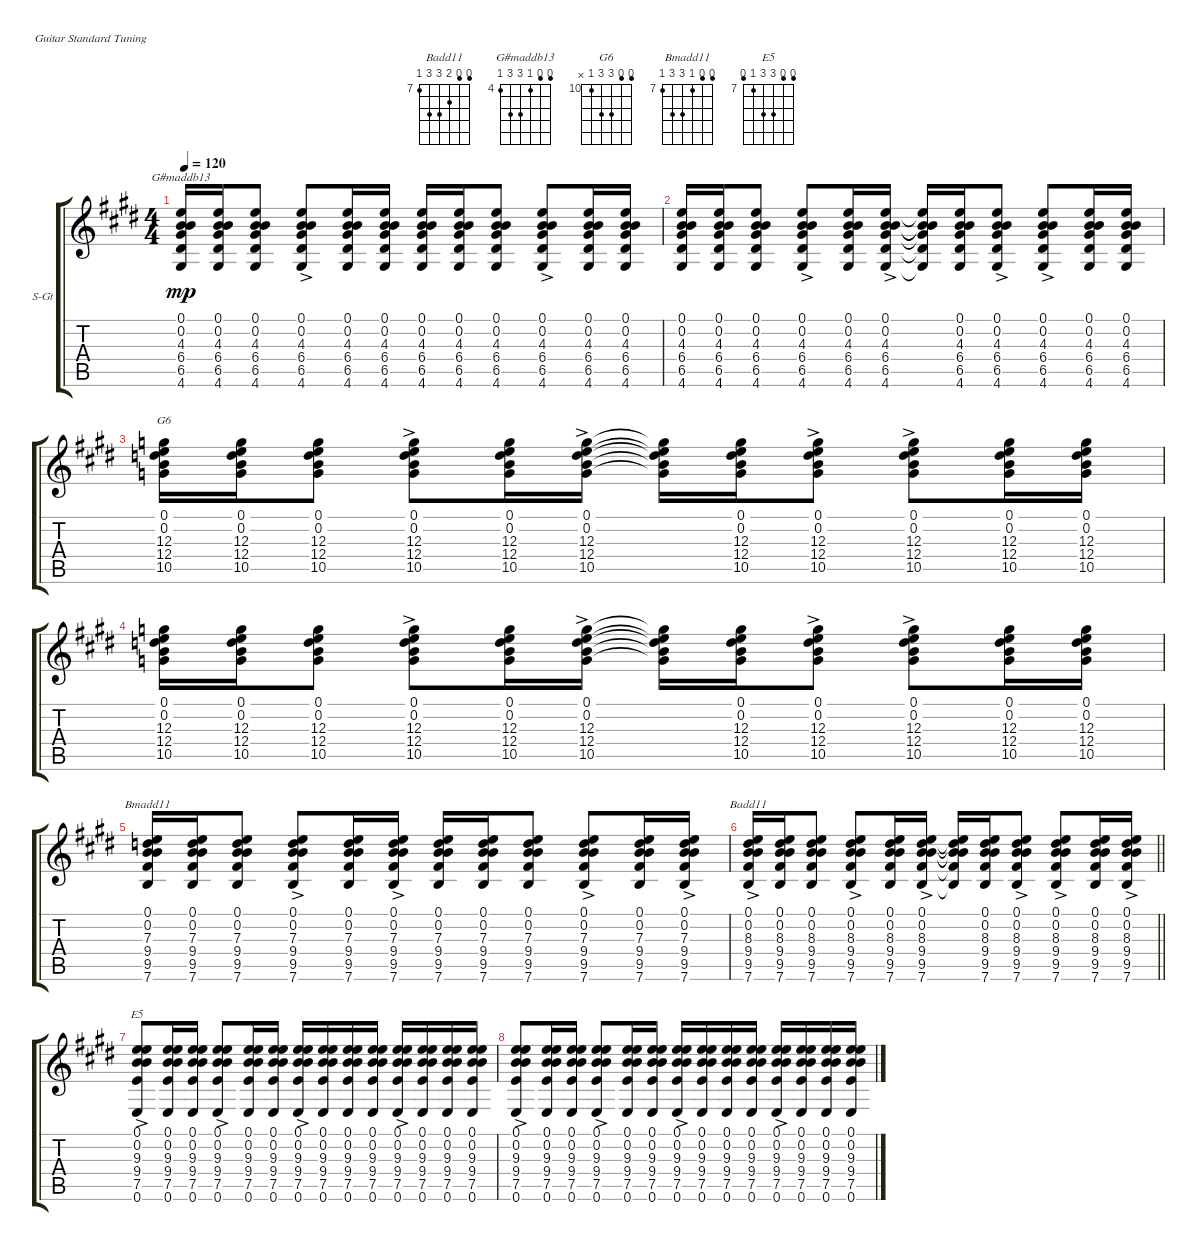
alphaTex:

\defaultSystemsLayout 4
\bracketExtendMode groupsimilarinstruments
\firstSystemTrackNameOrientation horizontal
\otherSystemsTrackNameOrientation horizontal
\track ("Steel Guitar" "S-Gt") {instrument acousticguitarsteel}
\staff {score tabs}
\tuning (E4 B3 G3 D3 A2 E2)
\chord ("Badd11" 6 6 8 9 9 7) {firstfret 7}
\chord ("G#maddb13" 3 3 4 6 6 4) {firstfret 4}
\chord ("G6" 9 9 12 12 10 x) {firstfret 10}
\chord ("Bmadd11" 6 6 7 9 9 7) {firstfret 7}
\chord ("E5" 6 6 9 9 7 6) {firstfret 7}
\ts (4 4)
\tempo 120
\clef g2
\ks e
(4.6 6.5 6.4 4.3 0.2 0.1).16{ch "G#maddb13" dy mp} (4.6 6.5 6.4 4.3 0.2 0.1).16 (4.6 6.5 6.4 4.3 0.2 0.1).8 (4.6{ac} 6.5{ac} 6.4{ac} 4.3{ac} 0.2{ac} 0.1{ac}).8 (4.6 6.5 6.4 4.3 0.2 0.1).16 (4.6 6.5 6.4 4.3 0.2 0.1).16 (4.6 6.5 6.4 4.3 0.2 0.1).16 (4.6 6.5 6.4 4.3 0.2 0.1).16 (4.6 6.5 6.4 4.3 0.2 0.1).8 (4.6{ac} 6.5{ac} 6.4{ac} 4.3{ac} 0.2{ac} 0.1{ac}).8 (4.6 6.5 6.4 4.3 0.2 0.1).16 (4.6 6.5 6.4 4.3 0.2 0.1).16 |
(4.6 6.5 6.4 4.3 0.2 0.1).16 (4.6 6.5 6.4 4.3 0.2 0.1).16 (4.6 6.5 6.4 4.3 0.2 0.1).8 (4.6{ac} 6.5{ac} 6.4{ac} 4.3{ac} 0.2{ac} 0.1{ac}).8 (4.6 6.5 6.4 4.3 0.2 0.1).16 (4.6{ac} 6.5{ac} 6.4{ac} 4.3{ac} 0.2{ac} 0.1{ac}).16 (4.6{t} 6.5{t} 6.4{t} 4.3{t} 0.2{t} 0.1{t}).16 (4.6 6.5 6.4 4.3 0.2 0.1).16 (4.6{ac} 6.5{ac} 6.4{ac} 4.3{ac} 0.2{ac} 0.1{ac}).8 (4.6{ac} 6.5{ac} 6.4{ac} 4.3{ac} 0.2{ac} 0.1{ac}).8 (4.6 6.5 6.4 4.3 0.2 0.1).16 (4.6 6.5 6.4 4.3 0.2 0.1).16 |
(10.5 12.4 12.3 0.2 0.1).16{ch "G6"} (10.5 12.4 12.3 0.2 0.1).16 (10.5 12.4 12.3 0.2 0.1).8 (10.5{ac} 12.4{ac} 12.3{ac} 0.2{ac} 0.1{ac}).8 (10.5 12.4 12.3 0.2 0.1).16 (10.5{ac} 12.4{ac} 12.3{ac} 0.2{ac} 0.1{ac}).16 (10.5{t} 12.4{t} 12.3{t} 0.2{t} 0.1{t}).16 (10.5 12.4 12.3 0.2 0.1).16 (10.5{ac} 12.4{ac} 12.3{ac} 0.2{ac} 0.1{ac}).8 (10.5{ac} 12.4{ac} 12.3{ac} 0.2{ac} 0.1{ac}).8 (10.5 12.4 12.3 0.2 0.1).16 (10.5 12.4 12.3 0.2 0.1).16 |
(10.5 12.4 12.3 0.2 0.1).16 (10.5 12.4 12.3 0.2 0.1).16 (10.5 12.4 12.3 0.2 0.1).8 (10.5{ac} 12.4{ac} 12.3{ac} 0.2{ac} 0.1{ac}).8 (10.5 12.4 12.3 0.2 0.1).16 (10.5{ac} 12.4{ac} 12.3{ac} 0.2{ac} 0.1{ac}).16 (10.5{t} 12.4{t} 12.3{t} 0.2{t} 0.1{t}).16 (10.5 12.4 12.3 0.2 0.1).16 (10.5{ac} 12.4{ac} 12.3{ac} 0.2{ac} 0.1{ac}).8 (10.5{ac} 12.4{ac} 12.3{ac} 0.2{ac} 0.1{ac}).8 (10.5 12.4 12.3 0.2 0.1).16 (10.5 12.4 12.3 0.2 0.1).16 |
(9.5 9.4 7.3 0.2 0.1 7.6).16{ch "Bmadd11"} (9.5 9.4 7.3 0.2 0.1 7.6).16 (9.5 9.4 7.3 0.2 0.1 7.6).8 (9.5{ac} 9.4{ac} 7.3{ac} 0.2{ac} 0.1{ac} 7.6).8 (9.5 9.4 7.3 0.2 0.1 7.6).16 (9.5{ac} 9.4{ac} 7.3{ac} 0.2{ac} 0.1{ac} 7.6).16 (9.5 9.4 7.3 0.2 0.1 7.6).16 (9.5 9.4 7.3 0.2 0.1 7.6).16 (9.5 9.4 7.3 0.2 0.1 7.6).8 (9.5{ac} 9.4{ac} 7.3{ac} 0.2{ac} 0.1{ac} 7.6).8 (9.5 9.4 7.3 0.2 0.1 7.6).16 (9.5{ac} 9.4{ac} 7.3{ac} 0.2{ac} 0.1{ac} 7.6).16 |
\barLineRight lightlight
(9.5{ac} 9.4{ac} 8.3{ac} 0.2{ac} 0.1{ac} 7.6{ac}).16{ch "Badd11"} (9.5 9.4 8.3 0.2 0.1 7.6).16 (9.5 9.4 8.3 0.2 0.1 7.6).8 (9.5{ac} 9.4{ac} 8.3{ac} 0.2{ac} 0.1{ac} 7.6).8 (9.5 9.4 8.3 0.2 0.1 7.6).16 (9.5{ac} 9.4{ac} 8.3{ac} 0.2{ac} 0.1{ac} 7.6).16 (9.5{t} 9.4{t} 8.3{t} 0.2{t} 0.1{t} 7.6{t}).16 (9.5 9.4 8.3 0.2 0.1 7.6).16 (9.5{ac} 9.4{ac} 8.3{ac} 0.2{ac} 0.1{ac} 7.6{ac}).8 (9.5{ac} 9.4{ac} 8.3{ac} 0.2{ac} 0.1{ac} 7.6).8 (9.5 9.4 8.3 0.2 0.1 7.6).16 (9.5{ac} 9.4{ac} 8.3{ac} 0.2{ac} 0.1{ac} 7.6).16 |
(0.6{ac} 7.5{ac} 9.4{ac} 9.3{ac} 0.2{ac} 0.1{ac}).8{ch "E5"} (0.6 7.5 9.4 9.3 0.2 0.1).16 (0.6 7.5 9.4 9.3 0.2 0.1).16 (0.6{ac} 7.5{ac} 9.4{ac} 9.3{ac} 0.2{ac} 0.1{ac}).8 (0.6 7.5 9.4 9.3 0.2 0.1).16 (0.6 7.5 9.4 9.3 0.2 0.1).16 (0.6{ac} 7.5{ac} 9.4{ac} 9.3{ac} 0.2{ac} 0.1{ac}).16 (0.6 7.5 9.4 9.3 0.2 0.1).16 (0.6 7.5 9.4 9.3 0.2 0.1).16 (0.6 7.5 9.4 9.3 0.2 0.1).16 (0.6{ac} 7.5{ac} 9.4{ac} 9.3{ac} 0.2{ac} 0.1{ac}).16 (0.6 7.5 9.4 9.3 0.2 0.1).16 (0.6 7.5 9.4 9.3 0.2 0.1).16 (0.6 7.5 9.4 9.3 0.2 0.1).16 |
(0.6{ac} 7.5{ac} 9.4{ac} 9.3{ac} 0.2{ac} 0.1{ac}).8 (0.6 7.5 9.4 9.3 0.2 0.1).16 (0.6 7.5 9.4 9.3 0.2 0.1).16 (0.6{ac} 7.5{ac} 9.4{ac} 9.3{ac} 0.2{ac} 0.1{ac}).8 (0.6 7.5 9.4 9.3 0.2 0.1).16 (0.6 7.5 9.4 9.3 0.2 0.1).16 (0.6{ac} 7.5{ac} 9.4{ac} 9.3{ac} 0.2{ac} 0.1{ac}).16 (0.6 7.5 9.4 9.3 0.2 0.1).16 (0.6 7.5 9.4 9.3 0.2 0.1).16 (0.6 7.5 9.4 9.3 0.2 0.1).16 (0.6{ac} 7.5{ac} 9.4{ac} 9.3{ac} 0.2{ac} 0.1{ac}).16 (0.6 7.5 9.4 9.3 0.2 0.1).16 (0.6 7.5 9.4 9.3 0.2 0.1).16 (0.6 7.5 9.4 9.3 0.2 0.1).16
